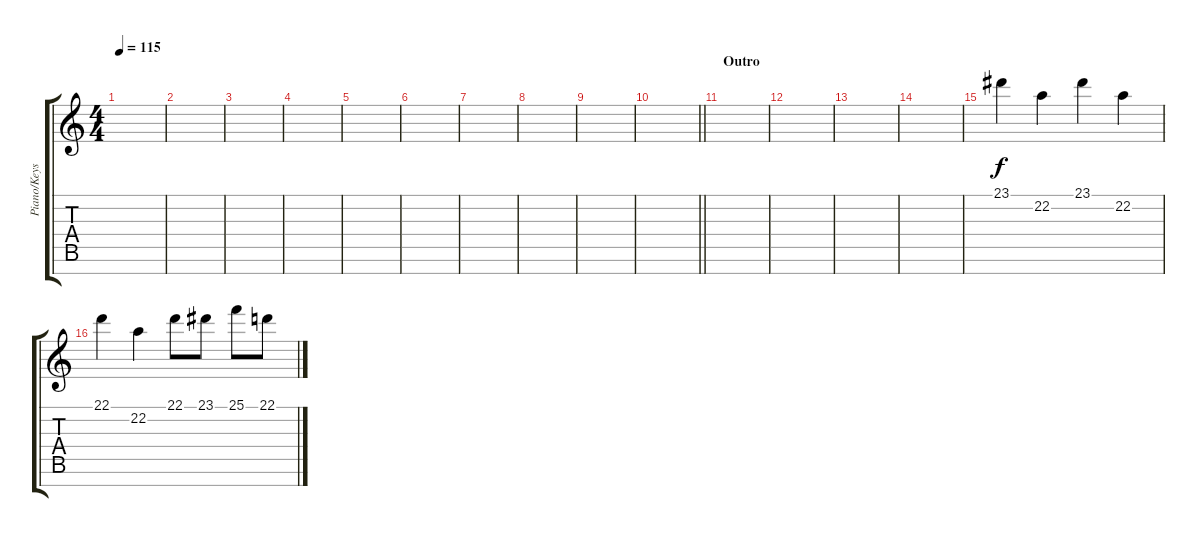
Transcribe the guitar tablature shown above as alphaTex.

\track ("Piano/Keys" "Piano/Keys") {instrument acousticgrandpiano}
\staff {score tabs}
\tuning (E4 B3 G3 D3 A2 E2 B1) {hide}
\ts (4 4)
\tempo 115
\clef g2
\ks c
|
|
|
|
|
|
|
|
|
\barLineRight lightlight
|
\section ("" "Outro")
|
|
|
|
23.1.4{instrument musicbox} 22.2.4 23.1.4 22.2.4 |
22.1.4 22.2.4 22.1.8 23.1.8 25.1.8 22.1.8
